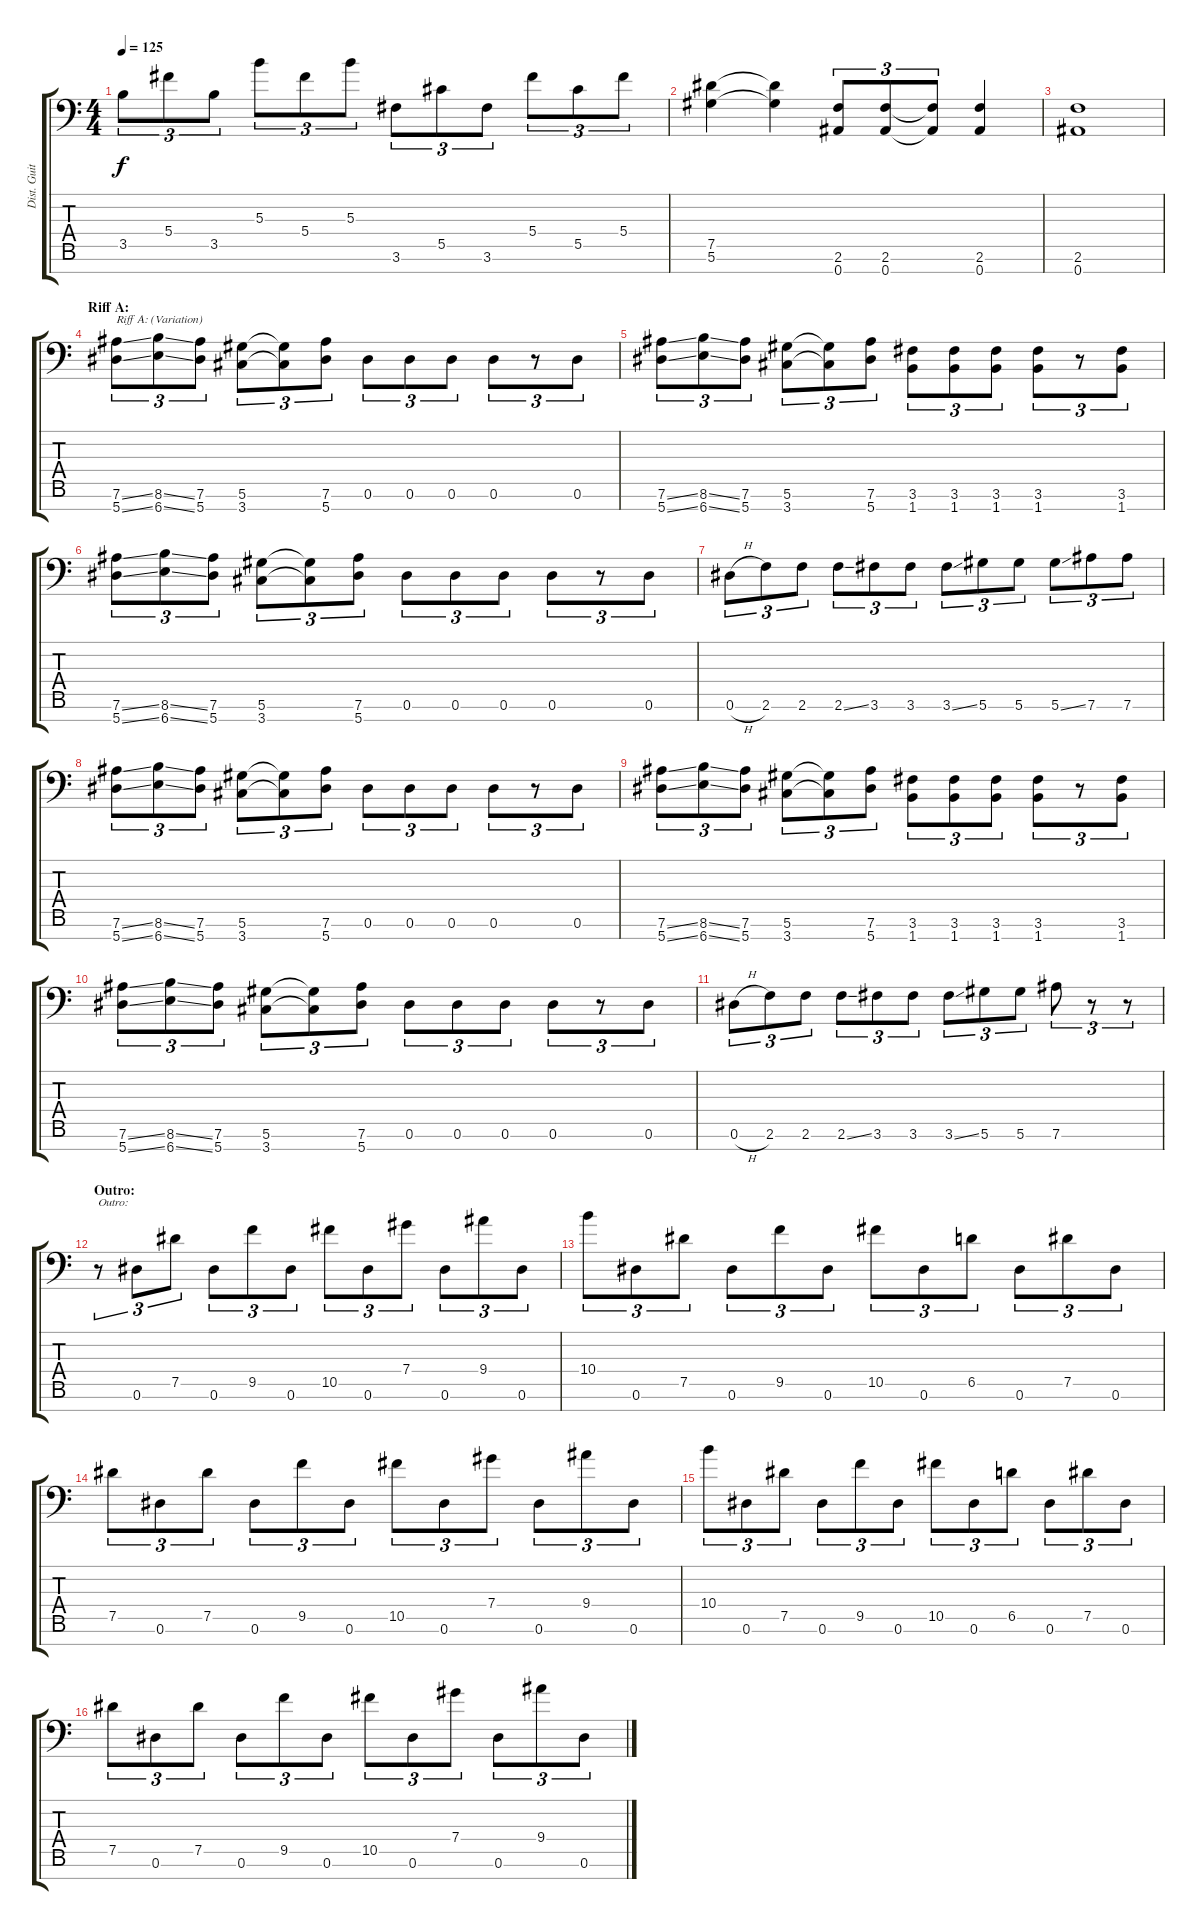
\track ("Dist. Guitar 1" "Dist. Guit") {instrument distortionguitar}
\staff {score tabs}
\tuning (Eb4 Bb3 Gb3 Db3 Ab2 Eb2 Bb1) {hide}
\ts (4 4)
\tempo 125
\clef f4
\ks c
3.5.8{tu (3 2) dy f} 5.4.8{tu (3 2)} 3.5.8{tu (3 2)} 5.3.8{tu (3 2)} 5.4.8{tu (3 2)} 5.3.8{tu (3 2)} 3.6.8{tu (3 2)} 5.5.8{tu (3 2)} 3.6.8{tu (3 2)} 5.4.8{tu (3 2)} 5.5.8{tu (3 2)} 5.4.8{tu (3 2)} |
(7.5 5.6).4 (7.5{t} 5.6{t}).4 (2.6 0.7).8{tu (3 2)} (2.6 0.7).8{tu (3 2)} (2.6{t} 0.7{t}).8{tu (3 2)} (2.6 0.7).4 |
(2.6 0.7).1 |
\section ("" "Riff A:")
(7.6{ss} 5.7{ss}).8{tu (3 2) txt "Riff A: (Variation)"} (8.6{ss} 6.7{ss}).8{tu (3 2)} (7.6 5.7).8{tu (3 2)} (5.6 3.7).8{tu (3 2)} (5.6{t} 3.7{t}).8{tu (3 2)} (7.6 5.7).8{tu (3 2)} 0.6.8{tu (3 2)} 0.6.8{tu (3 2)} 0.6.8{tu (3 2)} 0.6.8{tu (3 2)} r.8{tu (3 2)} 0.6.8{tu (3 2)} |
(7.6{ss} 5.7{ss}).8{tu (3 2)} (8.6{ss} 6.7{ss}).8{tu (3 2)} (7.6 5.7).8{tu (3 2)} (5.6 3.7).8{tu (3 2)} (5.6{t} 3.7{t}).8{tu (3 2)} (7.6 5.7).8{tu (3 2)} (3.6 1.7).8{tu (3 2)} (3.6 1.7).8{tu (3 2)} (3.6 1.7).8{tu (3 2)} (3.6 1.7).8{tu (3 2)} r.8{tu (3 2)} (3.6 1.7).8{tu (3 2)} |
(7.6{ss} 5.7{ss}).8{tu (3 2)} (8.6{ss} 6.7{ss}).8{tu (3 2)} (7.6 5.7).8{tu (3 2)} (5.6 3.7).8{tu (3 2)} (5.6{t} 3.7{t}).8{tu (3 2)} (7.6 5.7).8{tu (3 2)} 0.6.8{tu (3 2)} 0.6.8{tu (3 2)} 0.6.8{tu (3 2)} 0.6.8{tu (3 2)} r.8{tu (3 2)} 0.6.8{tu (3 2)} |
0.6{h}.8{tu (3 2)} 2.6.8{tu (3 2)} 2.6.8{tu (3 2)} 2.6{ss}.8{tu (3 2)} 3.6.8{tu (3 2)} 3.6.8{tu (3 2)} 3.6{ss}.8{tu (3 2)} 5.6.8{tu (3 2)} 5.6.8{tu (3 2)} 5.6{ss}.8{tu (3 2)} 7.6.8{tu (3 2)} 7.6.8{tu (3 2)} |
(7.6{ss} 5.7{ss}).8{tu (3 2)} (8.6{ss} 6.7{ss}).8{tu (3 2)} (7.6 5.7).8{tu (3 2)} (5.6 3.7).8{tu (3 2)} (5.6{t} 3.7{t}).8{tu (3 2)} (7.6 5.7).8{tu (3 2)} 0.6.8{tu (3 2)} 0.6.8{tu (3 2)} 0.6.8{tu (3 2)} 0.6.8{tu (3 2)} r.8{tu (3 2)} 0.6.8{tu (3 2)} |
(7.6{ss} 5.7{ss}).8{tu (3 2)} (8.6{ss} 6.7{ss}).8{tu (3 2)} (7.6 5.7).8{tu (3 2)} (5.6 3.7).8{tu (3 2)} (5.6{t} 3.7{t}).8{tu (3 2)} (7.6 5.7).8{tu (3 2)} (3.6 1.7).8{tu (3 2)} (3.6 1.7).8{tu (3 2)} (3.6 1.7).8{tu (3 2)} (3.6 1.7).8{tu (3 2)} r.8{tu (3 2)} (3.6 1.7).8{tu (3 2)} |
(7.6{ss} 5.7{ss}).8{tu (3 2)} (8.6{ss} 6.7{ss}).8{tu (3 2)} (7.6 5.7).8{tu (3 2)} (5.6 3.7).8{tu (3 2)} (5.6{t} 3.7{t}).8{tu (3 2)} (7.6 5.7).8{tu (3 2)} 0.6.8{tu (3 2)} 0.6.8{tu (3 2)} 0.6.8{tu (3 2)} 0.6.8{tu (3 2)} r.8{tu (3 2)} 0.6.8{tu (3 2)} |
0.6{h}.8{tu (3 2)} 2.6.8{tu (3 2)} 2.6.8{tu (3 2)} 2.6{ss}.8{tu (3 2)} 3.6.8{tu (3 2)} 3.6.8{tu (3 2)} 3.6{ss}.8{tu (3 2)} 5.6.8{tu (3 2)} 5.6.8{tu (3 2)} 7.6.8{tu (3 2)} r.8{tu (3 2)} r.8{tu (3 2)} |
\section ("" "Outro:")
r.8{tu (3 2) txt "Outro:"} 0.6.8{tu (3 2)} 7.5.8{tu (3 2)} 0.6.8{tu (3 2)} 9.5.8{tu (3 2)} 0.6.8{tu (3 2)} 10.5.8{tu (3 2)} 0.6.8{tu (3 2)} 7.4.8{tu (3 2)} 0.6.8{tu (3 2)} 9.4.8{tu (3 2)} 0.6.8{tu (3 2)} |
10.4.8{tu (3 2)} 0.6.8{tu (3 2)} 7.5.8{tu (3 2)} 0.6.8{tu (3 2)} 9.5.8{tu (3 2)} 0.6.8{tu (3 2)} 10.5.8{tu (3 2)} 0.6.8{tu (3 2)} 6.5.8{tu (3 2)} 0.6.8{tu (3 2)} 7.5.8{tu (3 2)} 0.6.8{tu (3 2)} |
7.5.8{tu (3 2)} 0.6.8{tu (3 2)} 7.5.8{tu (3 2)} 0.6.8{tu (3 2)} 9.5.8{tu (3 2)} 0.6.8{tu (3 2)} 10.5.8{tu (3 2)} 0.6.8{tu (3 2)} 7.4.8{tu (3 2)} 0.6.8{tu (3 2)} 9.4.8{tu (3 2)} 0.6.8{tu (3 2)} |
10.4.8{tu (3 2)} 0.6.8{tu (3 2)} 7.5.8{tu (3 2)} 0.6.8{tu (3 2)} 9.5.8{tu (3 2)} 0.6.8{tu (3 2)} 10.5.8{tu (3 2)} 0.6.8{tu (3 2)} 6.5.8{tu (3 2)} 0.6.8{tu (3 2)} 7.5.8{tu (3 2)} 0.6.8{tu (3 2)} |
7.5.8{tu (3 2)} 0.6.8{tu (3 2)} 7.5.8{tu (3 2)} 0.6.8{tu (3 2)} 9.5.8{tu (3 2)} 0.6.8{tu (3 2)} 10.5.8{tu (3 2)} 0.6.8{tu (3 2)} 7.4.8{tu (3 2)} 0.6.8{tu (3 2)} 9.4.8{tu (3 2)} 0.6.8{tu (3 2)}
